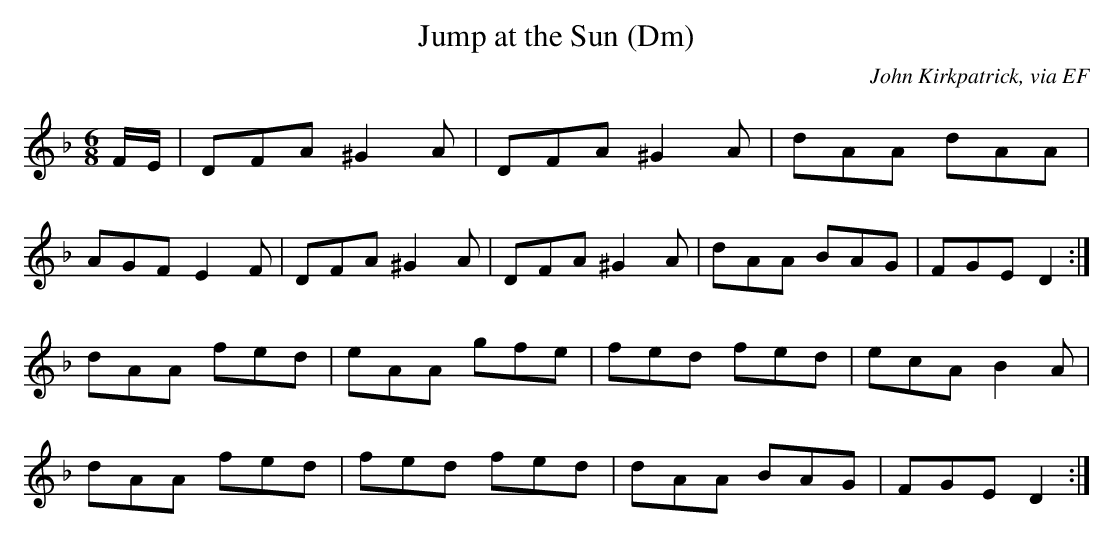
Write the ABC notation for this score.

X:1
T:Jump at the Sun (Dm)
M:6/8
L:1/8
C:John Kirkpatrick, via EF
K:Dm
F/2E/2|DFA ^G2A|DFA ^G2A|dAA dAA|!
AGF E2F|DFA ^G2A|DFA ^G2A|dAA BAG|FGE D2:|!
dAA fed|eAA gfe|fed fed|ecA B2A|!
dAA fed|fed fed|dAA BAG|FGE D2:|!
